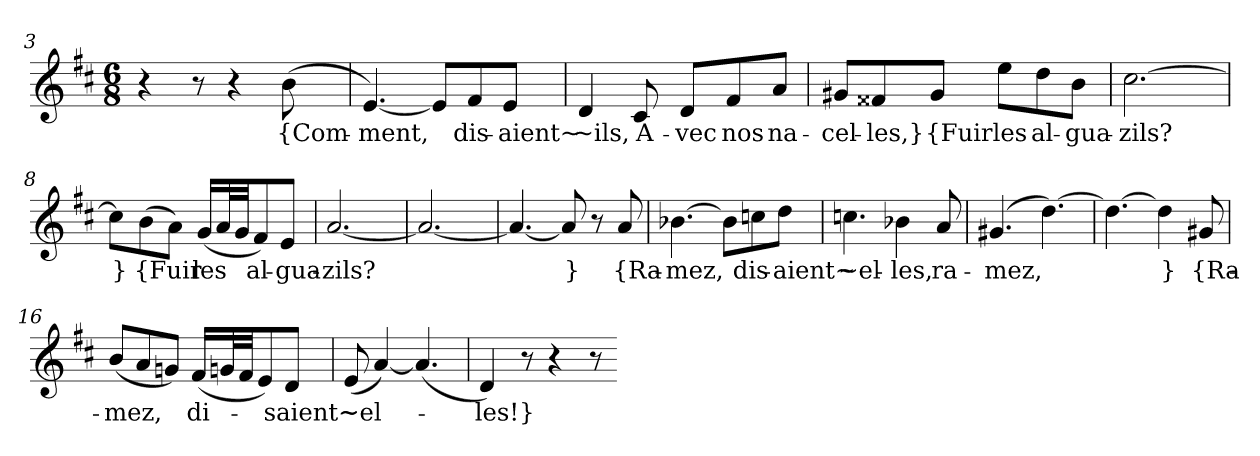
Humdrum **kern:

**kern	**text
*part1	*part1
*staff1	*staff1
*clefG2	*
*k[f#c#]	*
*M6/8	*
=3	=3
4r	.
8r	.
4r	.
(8b	{Com-
=4	=4
[4.e)	-ment,
8e/L]	.
8f#/	dis-
8e/J	-aient~
=5	=5
4d	~ils,
8c#	A-
8d/L	-vec
8f#/	nos
8a/J	na-
=6	=6
8g#X/L	-cel-
8f##X/	-les,}
8g#/J	{Fuir
8ee\L	les
8dd\	al-
8b\J	-gua-
=7	=7
[2.cc#	-zils?
=8	=8
8cc#\L]	}
(8b\	{Fuir
8a\J)	.
(16g/LL	les
32a/L	.
32g/JJ	.
8f#/)	al-
8e/J	-gua-
=9	=9
[2.a	-zils?
=10	=10
2.a_	.
=11	=11
4.a_	.
8a]	}
8r	.
8a	{Ra-
=12	=12
[4.b-X	-mez,
8b-\L]	.
8ccn\	dis-
8dd\J	-aient~
=13	=13
4.ccn	~el-
4b-X	-les,
8a	ra-
=14	=14
(4.g#X	mez,
[4.dd)	.
=15	=15
4.dd_	.
4dd]	}
8g#X	{Ra-
=16	=16
(8b/L	mez,
8a/	.
8gn/J)	.
(16f#/LL	di-
32gn/L	.
32f#/JJ	.
8e/)	.
8d/J	-saient~
=17	=17
(8e	~el-
[4a)	.
(4.a]	.
=18	=18
4d)	-les!}
8r	.
4r	.
8r	.
=-	=-
*-	*-
